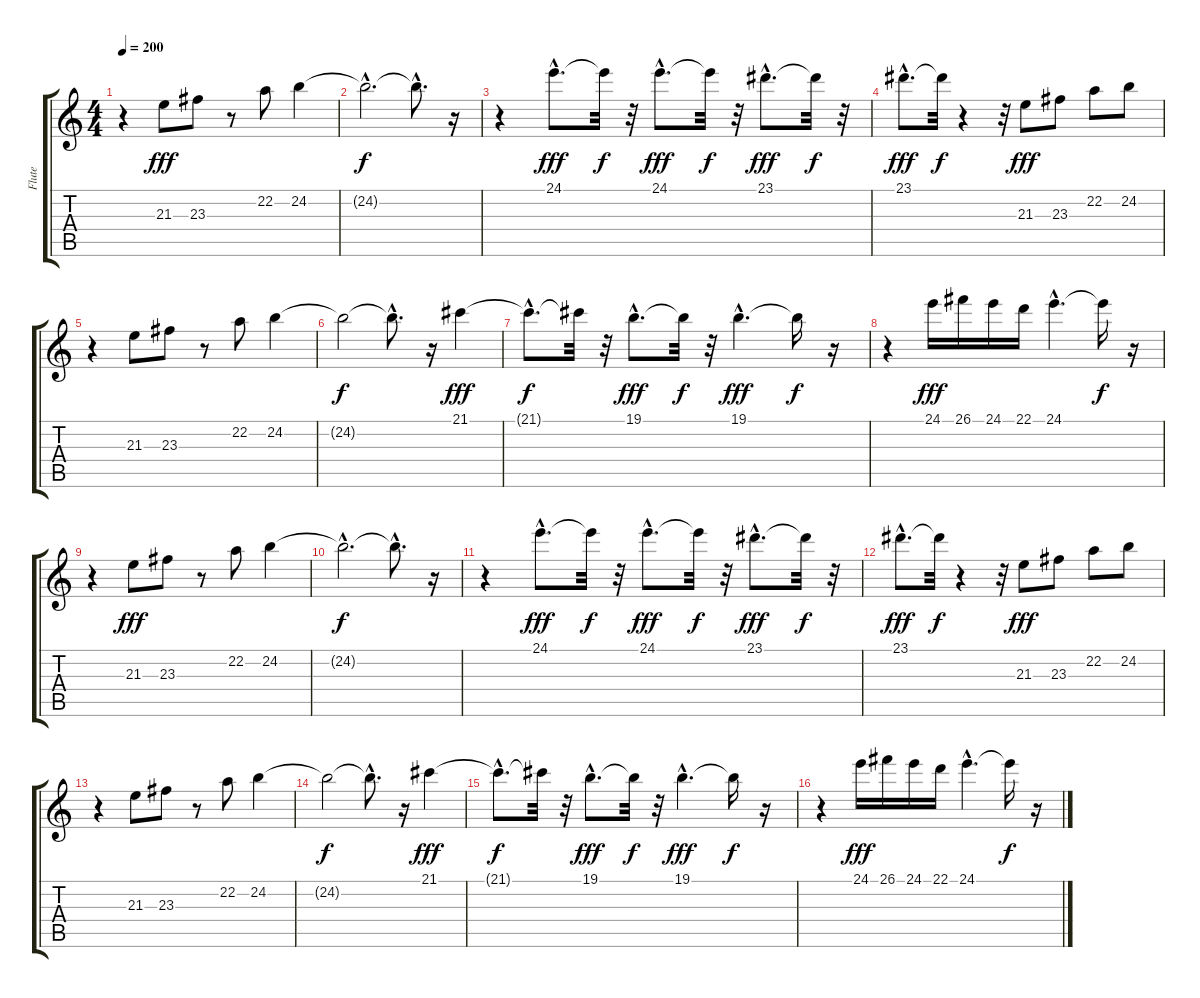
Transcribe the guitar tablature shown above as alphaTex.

\track ("Flute" "Flute") {instrument flute}
\staff {score tabs}
\tuning (E4 B3 G3 D3 A2 E2) {hide}
\ts (4 4)
\tempo 200
\clef g2
\ks c
r.4{dy f} 21.3.8{dy fff} 23.3.8 r.8 22.2.8 24.2.4 |
24.2{hac t}.2{d dy f} 24.2{hac t}.8{d} r.16 |
r.4 24.1{hac}.8{d dy fff} 24.1{t}.32{dy f} r.32 24.1{hac}.8{d dy fff} 24.1{t}.32{dy f} r.32 23.1{hac}.8{d dy fff} 23.1{t}.32{dy f} r.32 |
23.1{hac}.8{d dy fff} 23.1{t}.32{dy f} r.4 r.32 21.3.8{dy fff} 23.3.8 22.2.8 24.2.8 |
r.4 21.3.8 23.3.8 r.8 22.2.8 24.2.4 |
24.2{t}.2{dy f} 24.2{hac t}.8{d} r.16 21.1.4{dy fff} |
21.1{hac t}.8{d dy f} 21.1{t}.32 r.32 19.1{hac}.8{d dy fff} 19.1{t}.32{dy f} r.32 19.1{hac}.4{d dy fff} 19.1{t}.16{dy f} r.16 |
r.4 24.1.16{dy fff} 26.1.16 24.1.16 22.1.16 24.1{hac}.4{d} 24.1{t}.16{dy f} r.16 |
r.4 21.3.8{dy fff} 23.3.8 r.8 22.2.8 24.2.4 |
24.2{hac t}.2{d dy f} 24.2{hac t}.8{d} r.16 |
r.4 24.1{hac}.8{d dy fff} 24.1{t}.32{dy f} r.32 24.1{hac}.8{d dy fff} 24.1{t}.32{dy f} r.32 23.1{hac}.8{d dy fff} 23.1{t}.32{dy f} r.32 |
23.1{hac}.8{d dy fff} 23.1{t}.32{dy f} r.4 r.32 21.3.8{dy fff} 23.3.8 22.2.8 24.2.8 |
r.4 21.3.8 23.3.8 r.8 22.2.8 24.2.4 |
24.2{t}.2{dy f} 24.2{hac t}.8{d} r.16 21.1.4{dy fff} |
21.1{hac t}.8{d dy f} 21.1{t}.32 r.32 19.1{hac}.8{d dy fff} 19.1{t}.32{dy f} r.32 19.1{hac}.4{d dy fff} 19.1{t}.16{dy f} r.16 |
r.4 24.1.16{dy fff} 26.1.16 24.1.16 22.1.16 24.1{hac}.4{d} 24.1{t}.16{dy f} r.16
